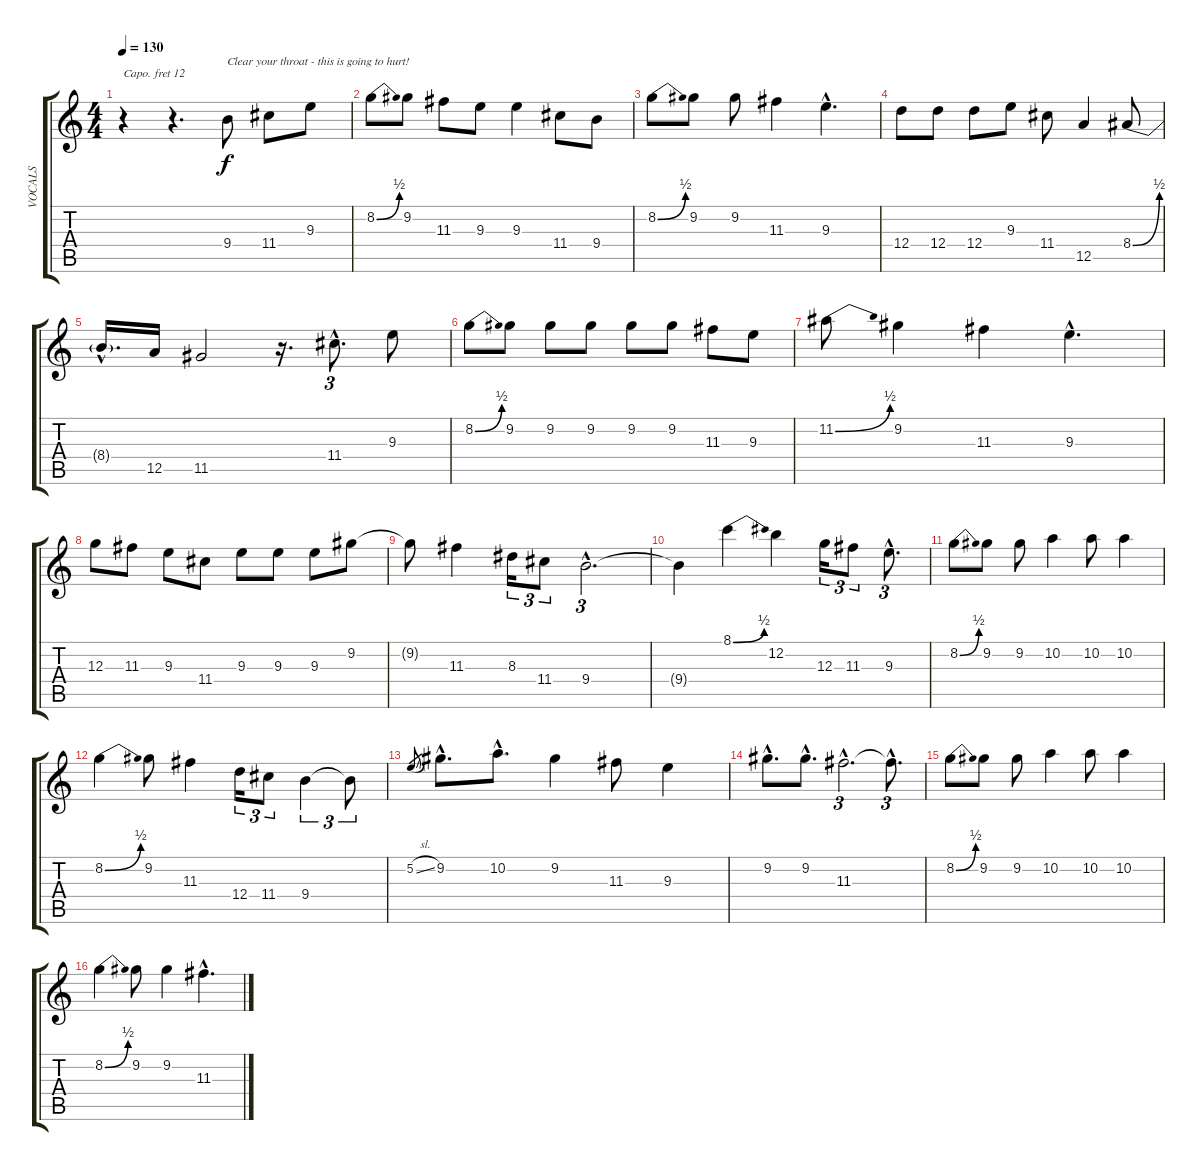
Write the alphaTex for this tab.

\track ("VOCALS" "VOCALS") {instrument lead2sawtooth}
\staff {score tabs}
\capo 12
\tuning (E4 B3 G3 D3 A2 E2) {hide}
\ts (4 4)
\tempo 130
\clef g2
\ks c
r.4{dy f} r.4{d} 9.4.8{txt "Clear your throat - this is going to hurt!"} 11.4.8 9.3.8 |
8.2{be (bend 0 0 60 2)}.8 9.2.8 11.3.8 9.3.8 9.3.4 11.4.8 9.4.8 |
8.2{be (bend 0 0 60 2)}.8 9.2.8 9.2.8 11.3.4 9.3{hac}.4{d} |
12.4.8 12.4.8 12.4.8 9.3.8 11.4.8 12.5.4 8.4{be (bend 0 0 60 2)}.8 |
8.4{hac t}.16{d} 12.5.16 11.5.2 r.16{d} 11.4{hac}.8{d tu (3 2)} 9.3.8 |
8.2{be (bend 0 0 60 2)}.8 9.2.8 9.2.8 9.2.8 9.2.8 9.2.8 11.3.8 9.3.8 |
11.2{be (bend 0 0 60 2)}.8 9.2.4 11.3.4 9.3{hac}.4{d} |
12.3.8 11.3.8 9.3.8 11.4.8 9.3.8 9.3.8 9.3.8 9.2.8 |
9.2{t}.8 11.3.4 8.3.16{tu (3 2)} 11.4.8{tu (3 2)} 9.4{hac}.2{d tu (3 2)} |
9.4{t}.4 8.1{be (bend 0 0 60 2)}.4 12.2.4 12.3.16{tu (3 2)} 11.3.8{tu (3 2)} 9.3{hac}.8{d tu (3 2)} |
8.2{be (bend 0 0 60 2)}.8 9.2.8 9.2.8 10.2.4 10.2.8 10.2.4 |
8.2{be (bend 0 0 60 2)}.4 9.2.8 11.3.4 12.4.16{tu (3 2)} 11.4.8{tu (3 2)} 9.4.4{tu (3 2)} 9.4{t}.8{tu (3 2)} |
5.2{sl}.8{gr} 9.2{hac}.8{d} 10.2{hac}.8{d} 9.2.4 11.3.8 9.3.4 |
9.2{hac}.8{d} 9.2{hac}.8{d} 11.3{hac}.2{d tu (3 2)} 11.3{hac t}.8{d tu (3 2)} |
8.2{be (bend 0 0 60 2)}.8 9.2.8 9.2.8 10.2.4 10.2.8 10.2.4 |
8.2{be (bend 0 0 60 2)}.4 9.2.8 9.2.4 11.3{hac}.4{d}
